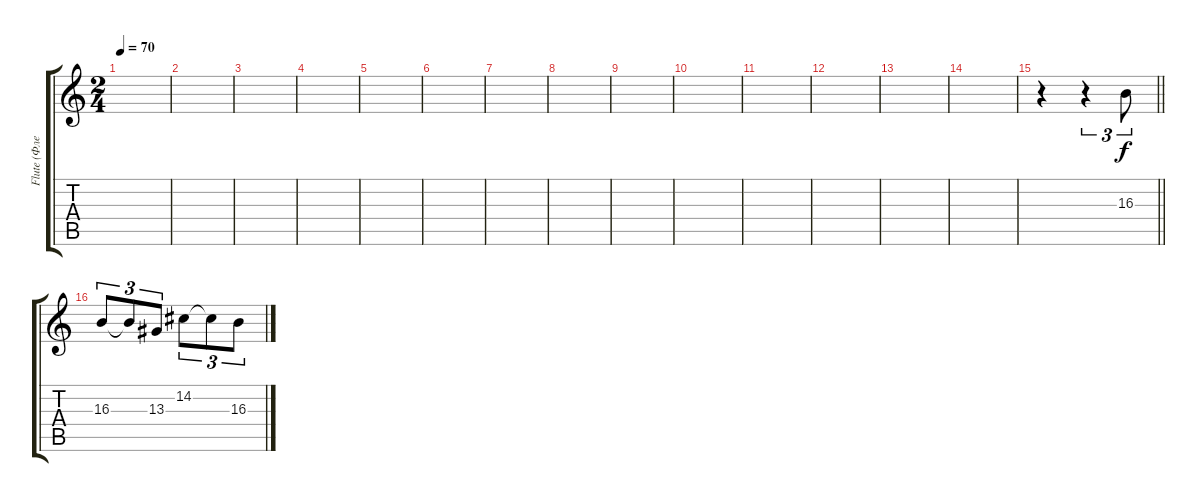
\track ("Flute (Флейта)" "Flute (Фле") {instrument flute}
\staff {score tabs}
\tuning (E4 B3 G3 D3 A2 E2) {hide}
\ts (2 4)
\tempo 70
\clef g2
\ks c
|
|
|
|
|
|
|
|
|
|
|
|
|
|
\barLineRight lightlight
r.4 r.4{tu (3 2)} 16.3.8{tu (3 2)} |
16.3.8{tu (3 2)} 16.3{t}.8{tu (3 2)} 13.3.8{tu (3 2)} 14.2.8{tu (3 2)} 14.2{t}.8{tu (3 2)} 16.3.8{tu (3 2)}
